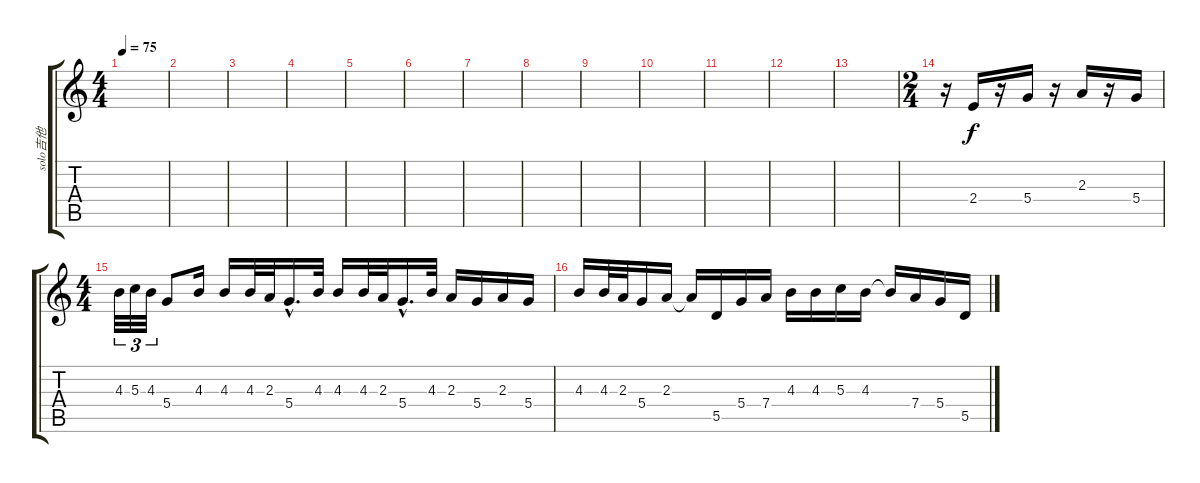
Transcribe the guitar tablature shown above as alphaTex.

\track ("solo吉他" "solo吉他") {instrument acousticguitarsteel}
\staff {score tabs}
\tuning (E4 B3 G3 D3 A2 E2) {hide}
\ts (4 4)
\tempo 75
\clef g2
\ks c
|
|
|
|
|
|
|
|
|
|
|
|
|
\ts (2 4)
r.16 2.4.16 r.16 5.4.16 r.16 2.3.16 r.16 5.4.16 |
\ts (4 4)
4.3.32{tu (3 2)} 5.3.32{tu (3 2)} 4.3.32{tu (3 2)} 5.4.8 4.3.16 4.3.16 4.3.32 2.3.32 5.4{hac}.16{d} 4.3.32 4.3.16 4.3.32 2.3.32 5.4{hac}.16{d} 4.3.32 2.3.16 5.4.16 2.3.16 5.4.16 |
4.3.16 4.3.32 2.3.32 5.4.16 2.3.16 2.3{t}.16 5.5.16 5.4.16 7.4.16 4.3.16 4.3.16 5.3.16 4.3.16 4.3{t}.16 7.4.16 5.4.16 5.5.16
